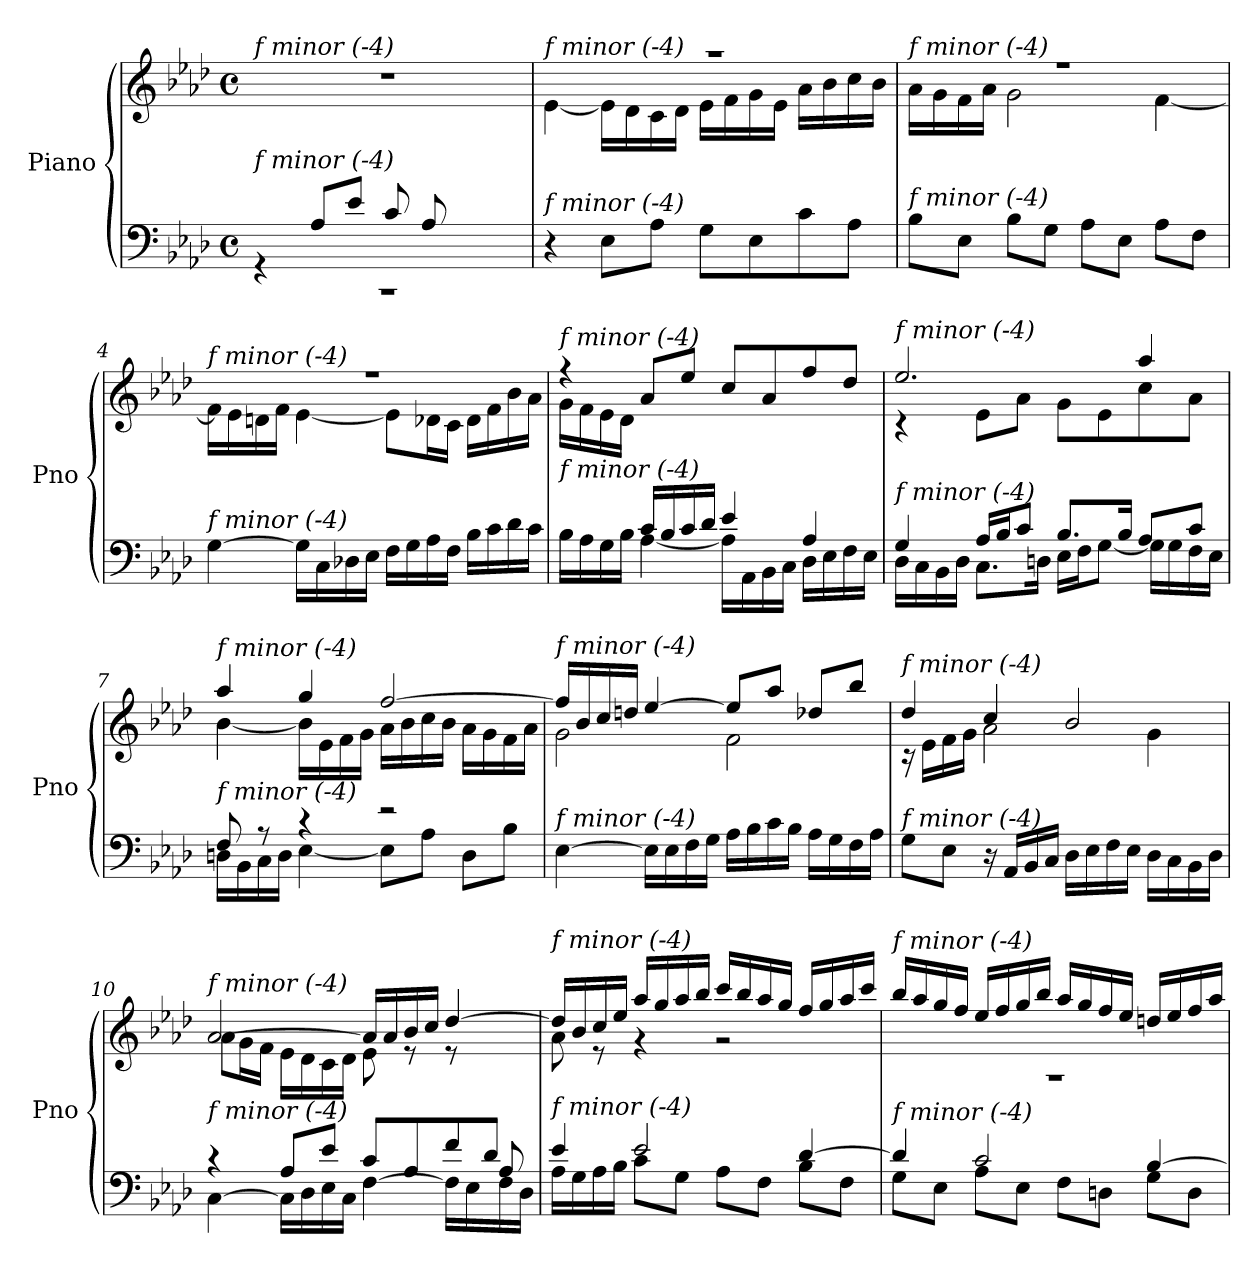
**kern	**kern
*part1	*part1
*staff2	*staff1
*I"Piano	*
*I'Pno	*
*clefF4	*clefG2
*k[b-e-a-d-]	*k[b-e-a-d-]
*M4/4	*M4/4
*met(c)	*met(c)
=1	=1
*^	*^
!	!	!LO:TX:i:t=f minor (-4)	!
!LO:TX:i:t=f minor (-4)	!	!	!
1rCC	4r	1r	2.ryy
.	8A-/L	.	.
.	8e-/J	.	.
.	8c/L	.	.
.	8A-/	.	.
.	4ryy	.	8f\
.	.	.	8d-\J
*v	*v	*	*
=2	=2	=2
!	!LO:TX:i:t=f minor (-4)	!
!LO:TX:i:t=f minor (-4)	!	!
4r	1r	[4e-\
8E-\L	.	16e-\LL]
.	.	16d-\
8A-\J	.	16c\
.	.	16d-\JJ
8G\L	.	16e-\LL
.	.	16f\
8E-\	.	16g\
.	.	16e-\JJ
8c\	.	16a-\LL
.	.	16b-\
8A-\J	.	16cc\
.	.	16b-\JJ
=3	=3	=3
!	!LO:TX:i:t=f minor (-4)	!
!LO:TX:i:t=f minor (-4)	!	!
8B-\L	1r	16a-\LL
.	.	16g\
8E-\J	.	16f\
.	.	16a-\JJ
8B-\L	.	2g\
8G\J	.	.
8A-\L	.	.
8E-\J	.	.
8A-\L	.	[4f\
8F\J	.	.
!!LO:LB:g=z	!!
=4	=4	=4
!	!LO:TX:i:t=f minor (-4)	!
!LO:TX:i:t=f minor (-4)	!	!
[4G\	1r	16f\LL]
.	.	16e-\
.	.	16dn\
.	.	16f\JJ
16G\LL]	.	[4e-\
16C\	.	.
16D-X\	.	.
16E-\JJ	.	.
16F\LL	.	8e-\L]
16G\	.	.
16A-\	.	16d-X\L
16F\JJ	.	16c\JJ
16B-\LL	.	16d-\LL
16c\	.	16f\
16d-\	.	16b-\
16c\JJ	.	16a-\JJ
=5	=5	=5
*^	*	*
!	!	!LO:TX:i:t=f minor (-4)	!
!LO:TX:i:t=f minor (-4)	!	!	!
4ryy	16B-\LL	4r	16g\LL
.	16A-\	.	16f\
.	16G\	.	16e-\
.	16B-\JJ	.	16d-\JJ
16c/LL	[4A-\	8a-/L	2.ryy
16B-/	.	.	.
16c/	.	8ee-/J	.
16d-/JJ	.	.	.
4e-/	16A-\LL]	8cc/L	.
.	16AA-\	.	.
.	16BB-\	8a-/	.
.	16C\JJ	.	.
4A-/	16D-\LL	8ff/	.
.	16E-\	.	.
.	16F\	8dd-/J	.
.	16E-\JJ	.	.
!!LO:LB:g=z	!!
=6	=6	=6	=6
!	!	!LO:TX:i:t=f minor (-4)	!
!LO:TX:i:t=f minor (-4)	!	!	!
4G/	16D-\LL	2.ee-/	4r
.	16C\	.	.
.	16BB-\	.	.
.	16D-\JJ	.	.
16A-/LL	8.C\L	.	8e-\L
16B-/J	.	.	.
8c/J	.	.	8a-\J
.	16Dn\Jk	.	.
8.B-/L	16E-\LL	.	8g\L
.	16F\J	.	.
.	[8G\J	.	8e-\
16B-/Jk	.	.	.
8A-/L	16G\LL]	4aa-/	8cc\
.	16G\	.	.
8c/J	16F\	.	8a-\J
.	16E-\JJ	.	.
!!LO:LB:g=z	!!
=7	=7	=7	=7
!	!	!LO:TX:i:t=f minor (-4)	!
!LO:TX:i:t=f minor (-4)	!	!	!
8F/	16Dn\LL	4aa-/	[4b-\
.	16BB-\	.	.
8r	16C\	.	.
.	16D\JJ	.	.
4r	[4E-\	4gg/	16b-\LL]
.	.	.	16e-\
.	.	.	16f\
.	.	.	16g\JJ
2r	8E-\L]	[2ff/	16a-\LL
.	.	.	16b-\
.	8A-\J	.	16cc\
.	.	.	16b-\JJ
.	8D\L	.	16a-\LL
.	.	.	16g\
.	8B-\J	.	16f\
.	.	.	16a-\JJ
*v	*v	*	*
=8	=8	=8
!	!LO:TX:i:t=f minor (-4)	!
!LO:TX:i:t=f minor (-4)	!	!
[4E-\	16ff/LL]	2g\
.	16b-/	.
.	16cc/	.
.	16ddn/JJ	.
16E-\LL]	[4ee-/	.
16E-\	.	.
16F\	.	.
16G\JJ	.	.
16A-\LL	8ee-/L]	2f\
16B-\	.	.
16c\	8aa-/J	.
16B-\JJ	.	.
16A-\LL	8dd-X/L	.
16G\	.	.
16F\	8bb-/J	.
16A-\JJ	.	.
!!LO:LB:g=z	!!
=9	=9	=9
!	!LO:TX:i:t=f minor (-4)	!
!LO:TX:i:t=f minor (-4)	!	!
8G\L	4dd-/	16r
.	.	16e-\LL
8E-\J	.	16f\
.	.	16g\JJ
16r	4cc/	2a-\
16AA-/LL	.	.
16BB-/	.	.
16C/JJ	.	.
16D-\LL	2b-/	.
16E-\	.	.
16F\	.	.
16E-\JJ	.	.
16D-\LL	.	4g\
16C\	.	.
16BB-\	.	.
16D-\JJ	.	.
!!LO:PB:g=z	!!
=10	=10	=10
*^	*	*
*	*^	*	*
!	!	!	!LO:TX:i:t=f minor (-4)	!
!LO:TX:i:t=f minor (-4)	!	!	!	!
2..ryy	4r	[4C\	[2a-/	8a-\L
.	.	.	.	16g\L
.	.	.	.	16f\JJ
.	8A-/L	16C\LL]	.	16e-\LL
.	.	16D-\	.	16d-\
.	8e-/J	16E-\	.	16c\
.	.	16C\JJ	.	16d-\JJ
.	8c/L	[4F\	16a-/LL]	8e-\
.	.	.	16a-/	.
.	8A-/	.	16b-/	8r
.	.	.	16cc/JJ	.
.	8f/	16F\LL]	[4dd-/	8r
.	.	16E-\	.	.
8A-/	8d-/J	16F\	.	8ryy
.	.	16D-\JJ	.	.
=11	=11	=11	=11	=11
!	!	!	!LO:TX:i:t=f minor (-4)	!
!LO:TX:i:t=f minor (-4)	!	!	!	!
*	*v	*v	*	*
4e-/	16A-\LL	16dd-/LL]	8a-\
.	16G\	16b-/	.
.	16A-\	16cc/	8r
.	16B-\JJ	16ee-/JJ	.
2e-/	8c\L	16aa-/LL	4r
.	.	16gg/	.
.	8G\J	16aa-/	.
.	.	16bb-/JJ	.
.	8A-\L	16ccc/LL	2r
.	.	16bb-/	.
.	8F\J	16aa-/	.
.	.	16gg/JJ	.
[4d-/	8B-\L	16ff/LL	.
.	.	16gg/	.
.	8F\J	16aa-/	.
.	.	16ccc/JJ	.
!!LO:PB:g=z	!!
=12	=12	=12	=12
!	!	!LO:TX:i:t=f minor (-4)	!
!LO:TX:i:t=f minor (-4)	!	!	!
4d-/]	8G\L	1rA	16bb-/LL
.	.	.	16aa-/
.	8E-\J	.	16gg/
.	.	.	16ff/JJ
2c/	8A-\L	.	16ee-/LL
.	.	.	16ff/
.	8E-\J	.	16gg/
.	.	.	16bb-/JJ
.	8F\L	.	16aa-/LL
.	.	.	16gg/
.	8Dn\J	.	16ff/
.	.	.	16ee-/JJ
[4B-/	8G\L	.	16ddn/LL
.	.	.	16ee-/
.	8D\J	.	16ff/
.	.	.	16aa-/JJ
*v	*v	*	*
*	*v	*v
=	=
*-	*-
